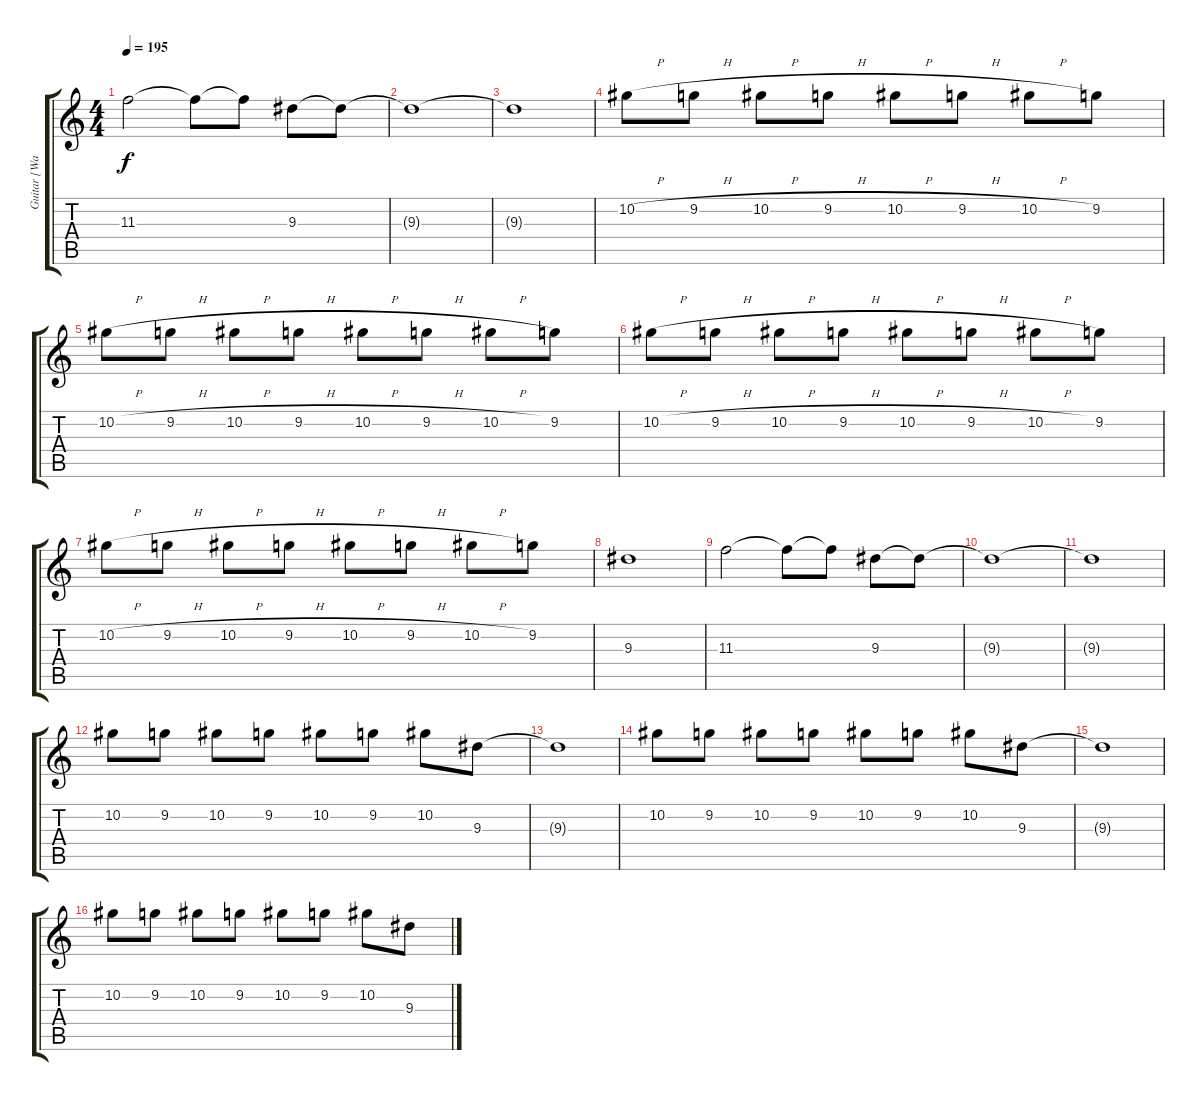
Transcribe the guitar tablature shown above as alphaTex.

\track ("Guitar [Wade Preston]" "Guitar [Wa") {instrument overdrivenguitar}
\staff {score tabs}
\tuning (Eb4 Bb3 Gb3 Db3 Ab2 Db2) {hide}
\ts (4 4)
\tempo 195
\clef g2
\ks c
11.3.2{dy f} 11.3{t}.8 11.3{t}.8 9.3.8 9.3{t}.8 |
9.3{t}.1 |
9.3{t}.1 |
10.2{h}.8 9.2{h}.8 10.2{h}.8 9.2{h}.8 10.2{h}.8 9.2{h}.8 10.2{h}.8 9.2.8 |
10.2{h}.8 9.2{h}.8 10.2{h}.8 9.2{h}.8 10.2{h}.8 9.2{h}.8 10.2{h}.8 9.2.8 |
10.2{h}.8 9.2{h}.8 10.2{h}.8 9.2{h}.8 10.2{h}.8 9.2{h}.8 10.2{h}.8 9.2.8 |
10.2{h}.8 9.2{h}.8 10.2{h}.8 9.2{h}.8 10.2{h}.8 9.2{h}.8 10.2{h}.8 9.2.8 |
9.3.1 |
11.3.2 11.3{t}.8 11.3{t}.8 9.3.8 9.3{t}.8 |
9.3{t}.1 |
9.3{t}.1 |
10.2.8 9.2.8 10.2.8 9.2.8 10.2.8 9.2.8 10.2.8 9.3.8 |
9.3{t}.1 |
10.2.8 9.2.8 10.2.8 9.2.8 10.2.8 9.2.8 10.2.8 9.3.8 |
9.3{t}.1 |
10.2.8 9.2.8 10.2.8 9.2.8 10.2.8 9.2.8 10.2.8 9.3.8
